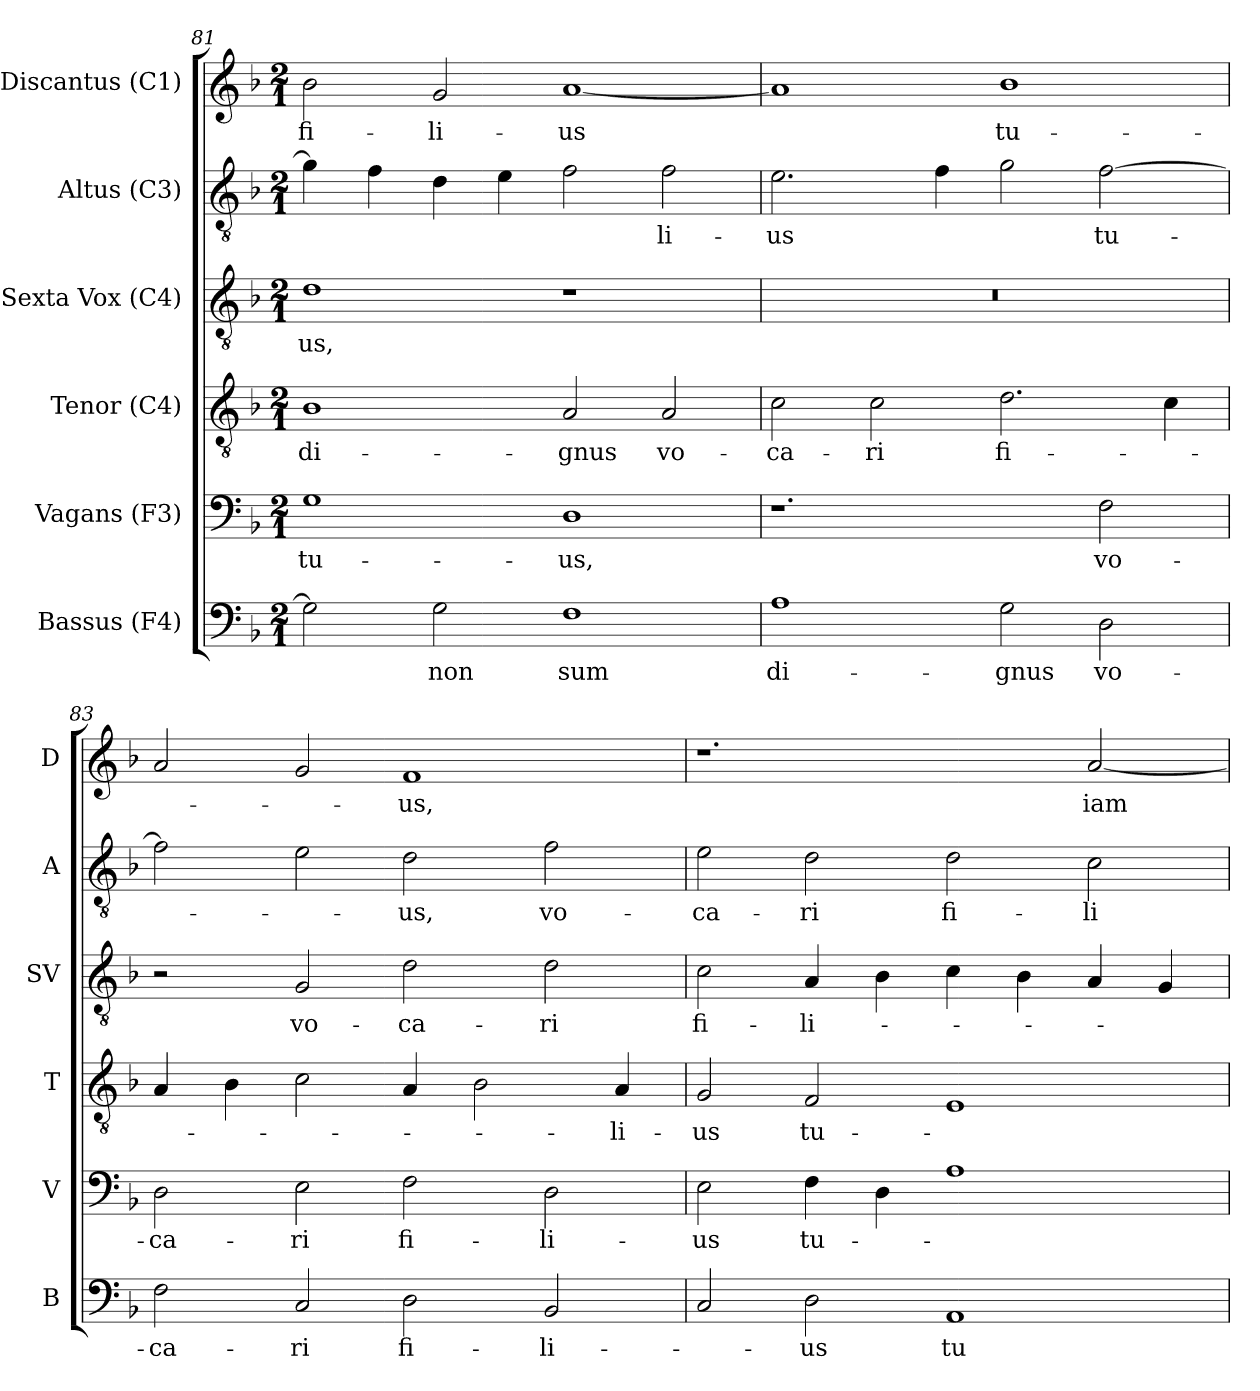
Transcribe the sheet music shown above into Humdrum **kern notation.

**kern	**text	**kern	**text	**kern	**text	**kern	**text	**kern	**text	**kern	**text
*part6	*part6	*part5	*part5	*part4	*part4	*part3	*part3	*part2	*part2	*part1	*part1
*staff6	*staff6	*staff5	*staff5	*staff4	*staff4	*staff3	*staff3	*staff2	*staff2	*staff1	*staff1
*I"Bassus (F4)	*	*I"Vagans (F3)	*	*I"Tenor (C4)	*	*I"Sexta Vox (C4)	*	*I"Altus (C3)	*	*I"Discantus (C1)	*
*I'B	*	*I'V	*	*I'T	*	*I'SV	*	*I'A	*	*I'D	*
*clefF4	*	*clefF4	*	*clefGv2	*	*clefGv2	*	*clefGv2	*	*clefG2	*
*	*	*	*	*	*	*ITrd7c12	*	*	*	*	*
*k[b-]	*	*k[b-]	*	*k[b-]	*	*k[b-]	*	*k[b-]	*	*k[b-]	*
*F:	*	*F:	*	*F:	*	*F:	*	*F:	*	*F:	*
*M2/1	*	*M2/1	*	*M2/1	*	*M2/1	*	*M2/1	*	*M2/1	*
=81	=81	=81	=81	=81	=81	=81	=81	=81	=81	=81	=81
!	!	!	!LO:LY:b:color=#000000	!	!	!	!	!	!	!	!
!	!	!	!	!	!LO:LY:b:color=#000000	!	!	!	!	!	!
!	!	!	!	!	!	!	!LO:LY:b:color=#000000	!	!	!	!
!	!	!	!	!	!	!	!	!	!	!	!LO:LY:b:color=#000000
2Gi\]	.	1Gi	tu-	1B-i	di-	1Di	-us,	4gi\]	.	2b-i\	fi-
.	.	.	.	.	.	.	.	4fi\	.	.	.
!	!LO:LY:b:color=#000000	!	!	!	!	!	!	!	!	!	!
!	!	!	!	!	!	!	!	!	!	!	!LO:LY:b:color=#000000
2Gi\	non	.	.	.	.	.	.	4di\	.	2gi/	-li-
.	.	.	.	.	.	.	.	4ei\	.	.	.
!	!LO:LY:b:color=#000000	!	!	!	!	!	!	!	!	!	!
!	!	!	!LO:LY:b:color=#000000	!	!	!	!	!	!	!	!
!	!	!	!	!	!LO:LY:b:color=#000000	!	!	!	!	!	!
!	!	!	!	!	!	!	!	!	!	!	!LO:LY:b:color=#000000
1Fi	sum	1Di	-us,	2Ai/	-gnus	1r	.	2fi\	.	[1ai	-us
!	!	!	!	!	!LO:LY:b:color=#000000	!	!	!	!	!	!
!	!	!	!	!	!	!	!	!	!LO:LY:b:color=#000000	!	!
.	.	.	.	2Ai/	vo-	.	.	2fi\	-li-	.	.
=82	=82	=82	=82	=82	=82	=82	=82	=82	=82	=82	=82
!	!LO:LY:b:color=#000000	!	!	!	!	!	!	!	!	!	!
!	!	!	!	!	!LO:LY:b:color=#000000	!LO:N:vis=1	!	!	!	!	!
!	!	!	!	!	!	!	!	!	!LO:LY:b:color=#000000	!	!
1Ai	di-	1.r	.	2ci\	-ca-	0r	.	2.ei\	-us	1ai]	.
!	!	!	!	!	!LO:LY:b:color=#000000	!	!	!	!	!	!
.	.	.	.	2ci\	-ri	.	.	.	.	.	.
.	.	.	.	.	.	.	.	4fi\	.	.	.
!	!LO:LY:b:color=#000000	!	!	!	!	!	!	!	!	!	!
!	!	!	!	!	!LO:LY:b:color=#000000	!	!	!	!	!	!
!	!	!	!	!	!	!	!	!	!	!	!LO:LY:b:color=#000000
2Gi\	-gnus	.	.	2.di\	fi-	.	.	2gi\	.	1b-i	tu-
!	!LO:LY:b:color=#000000	!	!	!	!	!	!	!	!	!	!
!	!	!	!LO:LY:b:color=#000000	!	!	!	!	!	!	!	!
!	!	!	!	!	!	!	!	!	!LO:LY:b:color=#000000	!	!
2Di\	vo-	2Fi\	vo-	.	.	.	.	[2fi\	tu-	.	.
.	.	.	.	4ci\	.	.	.	.	.	.	.
=83	=83	=83	=83	=83	=83	=83	=83	=83	=83	=83	=83
!	!LO:LY:b:color=#000000	!	!	!	!	!	!	!	!	!	!
!	!	!	!LO:LY:b:color=#000000	!	!	!	!	!	!	!	!
2Fi\	-ca-	2Di\	-ca-	4Ai/	.	2r	.	2fi\]	.	2ai/	.
.	.	.	.	4B-i\	.	.	.	.	.	.	.
!	!LO:LY:b:color=#000000	!	!	!	!	!	!	!	!	!	!
!	!	!	!LO:LY:b:color=#000000	!	!	!	!	!	!	!	!
!	!	!	!	!	!	!	!LO:LY:b:color=#000000	!	!	!	!
2Ci/	-ri	2Ei\	-ri	2ci\	.	2GGi/	vo-	2ei\	.	2gi/	.
!	!LO:LY:b:color=#000000	!	!	!	!	!	!	!	!	!	!
!	!	!	!LO:LY:b:color=#000000	!	!	!	!	!	!	!	!
!	!	!	!	!	!	!	!LO:LY:b:color=#000000	!	!	!	!
!	!	!	!	!	!	!	!	!	!LO:LY:b:color=#000000	!	!
!	!	!	!	!	!	!	!	!	!	!	!LO:LY:b:color=#000000
2Di\	fi-	2Fi\	fi-	4Ai/	.	2Di\	-ca-	2di\	-us,	1fi	-us,
.	.	.	.	2B-i\	.	.	.	.	.	.	.
!	!LO:LY:b:color=#000000	!	!	!	!	!	!	!	!	!	!
!	!	!	!LO:LY:b:color=#000000	!	!	!	!	!	!	!	!
!	!	!	!	!	!	!	!LO:LY:b:color=#000000	!	!	!	!
!	!	!	!	!	!	!	!	!	!LO:LY:b:color=#000000	!	!
2BB-i/	-li-	2Di\	-li-	.	.	2Di\	-ri	2fi\	vo-	.	.
!	!	!	!	!	!LO:LY:b:color=#000000	!	!	!	!	!	!
.	.	.	.	4Ai/	-li-	.	.	.	.	.	.
=84	=84	=84	=84	=84	=84	=84	=84	=84	=84	=84	=84
!	!	!	!LO:LY:b:color=#000000	!	!	!	!	!	!	!	!
!	!	!	!	!	!LO:LY:b:color=#000000	!	!	!	!	!	!
!	!	!	!	!	!	!	!LO:LY:b:color=#000000	!	!	!	!
!	!	!	!	!	!	!	!	!	!LO:LY:b:color=#000000	!	!
2Ci/	.	2Ei\	-us	2Gi/	-us	2Ci\	fi-	2ei\	-ca-	1.r	.
!	!LO:LY:b:color=#000000	!	!	!	!	!	!	!	!	!	!
!	!	!	!LO:LY:b:color=#000000	!	!	!	!	!	!	!	!
!	!	!	!	!	!LO:LY:b:color=#000000	!	!	!	!	!	!
!	!	!	!	!	!	!	!LO:LY:b:color=#000000	!	!	!	!
!	!	!	!	!	!	!	!	!	!LO:LY:b:color=#000000	!	!
2Di\	-us	4Fi\	tu-	2Fi/	tu-	4AAi/	-li-	2di\	-ri	.	.
.	.	4Di\	.	.	.	4BB-i\	.	.	.	.	.
!	!LO:LY:b:color=#000000	!	!	!	!	!	!	!	!	!	!
!	!	!	!	!	!	!	!	!	!LO:LY:b:color=#000000	!	!
1AAi	tu-	1Ai	.	1Ei	.	4Ci\	.	2di\	fi-	.	.
.	.	.	.	.	.	4BB-i\	.	.	.	.	.
!	!	!	!	!	!	!	!	!	!LO:LY:b:color=#000000	!	!
!	!	!	!	!	!	!	!	!	!	!	!LO:LY:b:color=#000000
.	.	.	.	.	.	4AAi/	.	2ci\	-li-	[2ai/	iam
.	.	.	.	.	.	4GGi/	.	.	.	.	.
=	=	=	=	=	=	=	=	=	=	=	=
*-	*-	*-	*-	*-	*-	*-	*-	*-	*-	*-	*-
